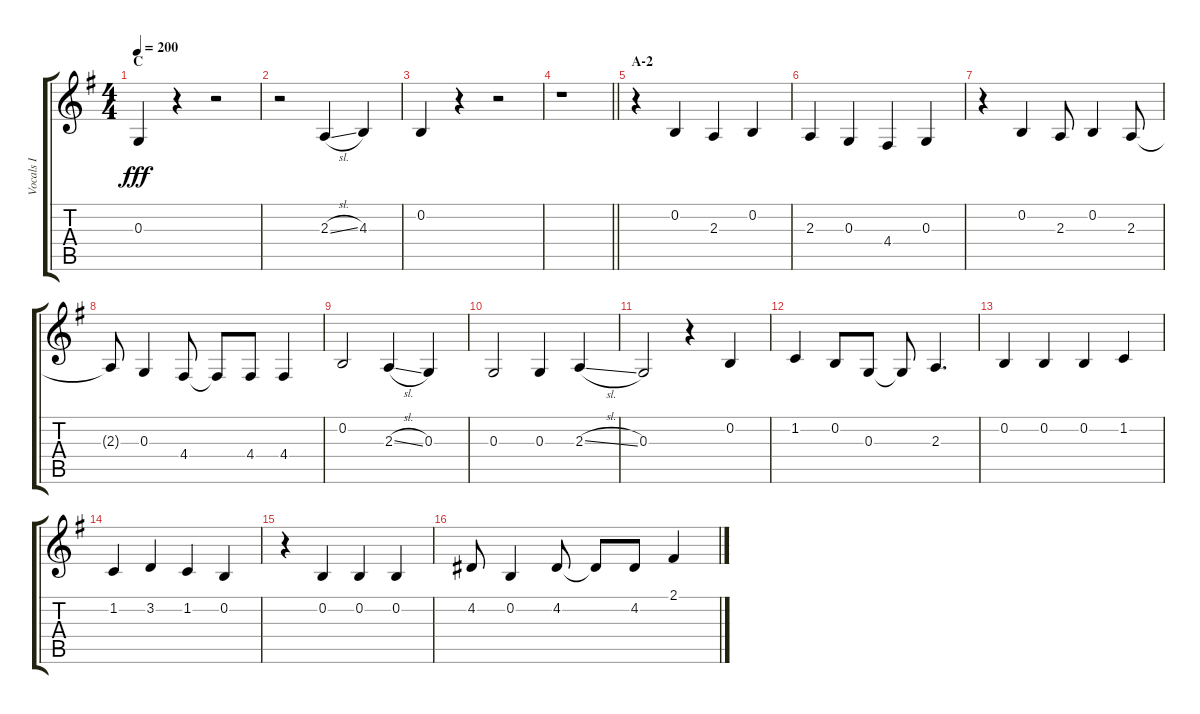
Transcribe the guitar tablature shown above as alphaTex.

\track ("Vocals I" "Vocals I") {instrument voiceoohs}
\staff {score tabs}
\tuning (E4 B3 G3 D3 A2 E2) {hide}
\ts (4 4)
\section ("" "C")
\tempo 200
\clef g2
\ks g
0.3.4{dy fff} r.4 r.2 |
r.2 2.3{sl}.4 4.3.4 |
0.2.4 r.4 r.2 |
\barLineRight lightlight
r.1 |
\section ("" "A-2")
r.4 0.2.4 2.3.4 0.2.4 |
2.3.4 0.3.4 4.4.4 0.3.4 |
r.4 0.2.4 2.3.8 0.2.4 2.3.8 |
2.3{t}.8 0.3.4 4.4.8 4.4{t}.8 4.4.8 4.4.4 |
0.2.2 2.3{sl}.4 0.3.4 |
0.3.2 0.3.4 2.3{sl}.4 |
0.3.2 r.4 0.2.4 |
1.2.4 0.2.8 0.3.8 0.3{t}.8 2.3.4{d} |
0.2.4 0.2.4 0.2.4 1.2.4 |
1.2.4 3.2.4 1.2.4 0.2.4 |
r.4 0.2.4 0.2.4 0.2.4 |
4.2.8 0.2.4 4.2.8 4.2{t}.8 4.2.8 2.1.4
